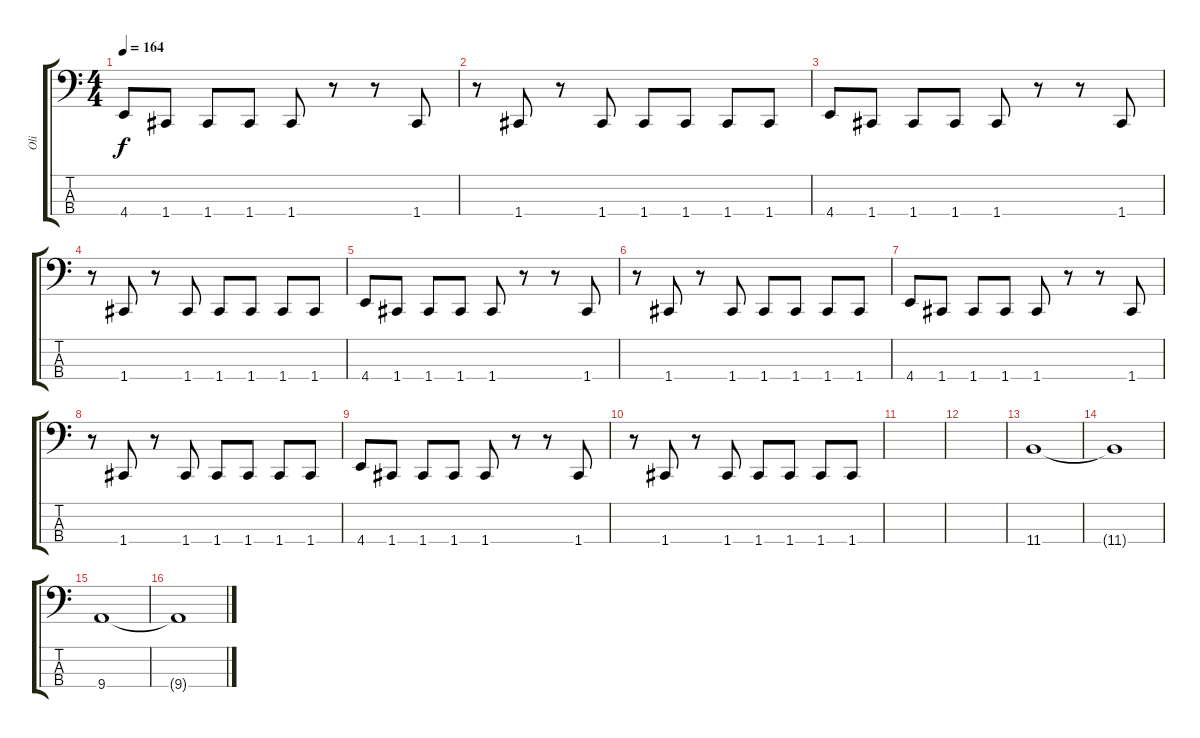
\track ("Oli" "Oli") {instrument electricbassfinger}
\staff {score tabs}
\tuning (F2 C2 G1 C1) {hide}
\ts (4 4)
\tempo 164
\clef f4
\ks c
4.4.8{dy f} 1.4.8 1.4.8 1.4.8 1.4.8 r.8 r.8 1.4.8 |
r.8 1.4.8 r.8 1.4.8 1.4.8 1.4.8 1.4.8 1.4.8 |
4.4.8 1.4.8 1.4.8 1.4.8 1.4.8 r.8 r.8 1.4.8 |
r.8 1.4.8 r.8 1.4.8 1.4.8 1.4.8 1.4.8 1.4.8 |
4.4.8 1.4.8 1.4.8 1.4.8 1.4.8 r.8 r.8 1.4.8 |
r.8 1.4.8 r.8 1.4.8 1.4.8 1.4.8 1.4.8 1.4.8 |
4.4.8 1.4.8 1.4.8 1.4.8 1.4.8 r.8 r.8 1.4.8 |
r.8 1.4.8 r.8 1.4.8 1.4.8 1.4.8 1.4.8 1.4.8 |
4.4.8 1.4.8 1.4.8 1.4.8 1.4.8 r.8 r.8 1.4.8 |
r.8 1.4.8 r.8 1.4.8 1.4.8 1.4.8 1.4.8 1.4.8 |
|
|
11.4.1 |
11.4{t}.1 |
9.4.1 |
9.4{t}.1
